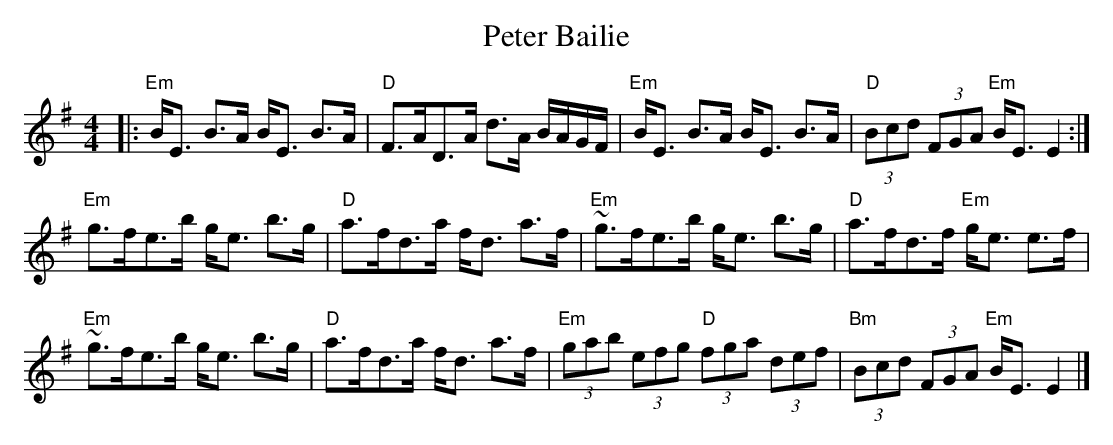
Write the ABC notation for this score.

X:1
T:Peter Bailie
M:4/4
L:1/8
K:Em
|:"Em" B<E B>A B<E B>A | "D" F>AD>A d>A       B/A/G/F/ |\
"Em" B<E B>A B<E B>A | "D" (3Bcd (3FGA "Em" B<EE2   :|!
"Em" g>fe>b  g<e b>g | "D" a>fd>a           f<d a>f  |\
"Em" ~g>fe>b g<e b>g | "D" a>fd>f      "Em" g<e e>f  |!
"Em" ~g>fe>b g<e b>g | "D" a>fd>a           f<d a>f  |\
"Em" (3gab (3efg "D"  (3fga (3def |\
"Bm" (3Bcd (3FGA "Em" B<EE2       |]
